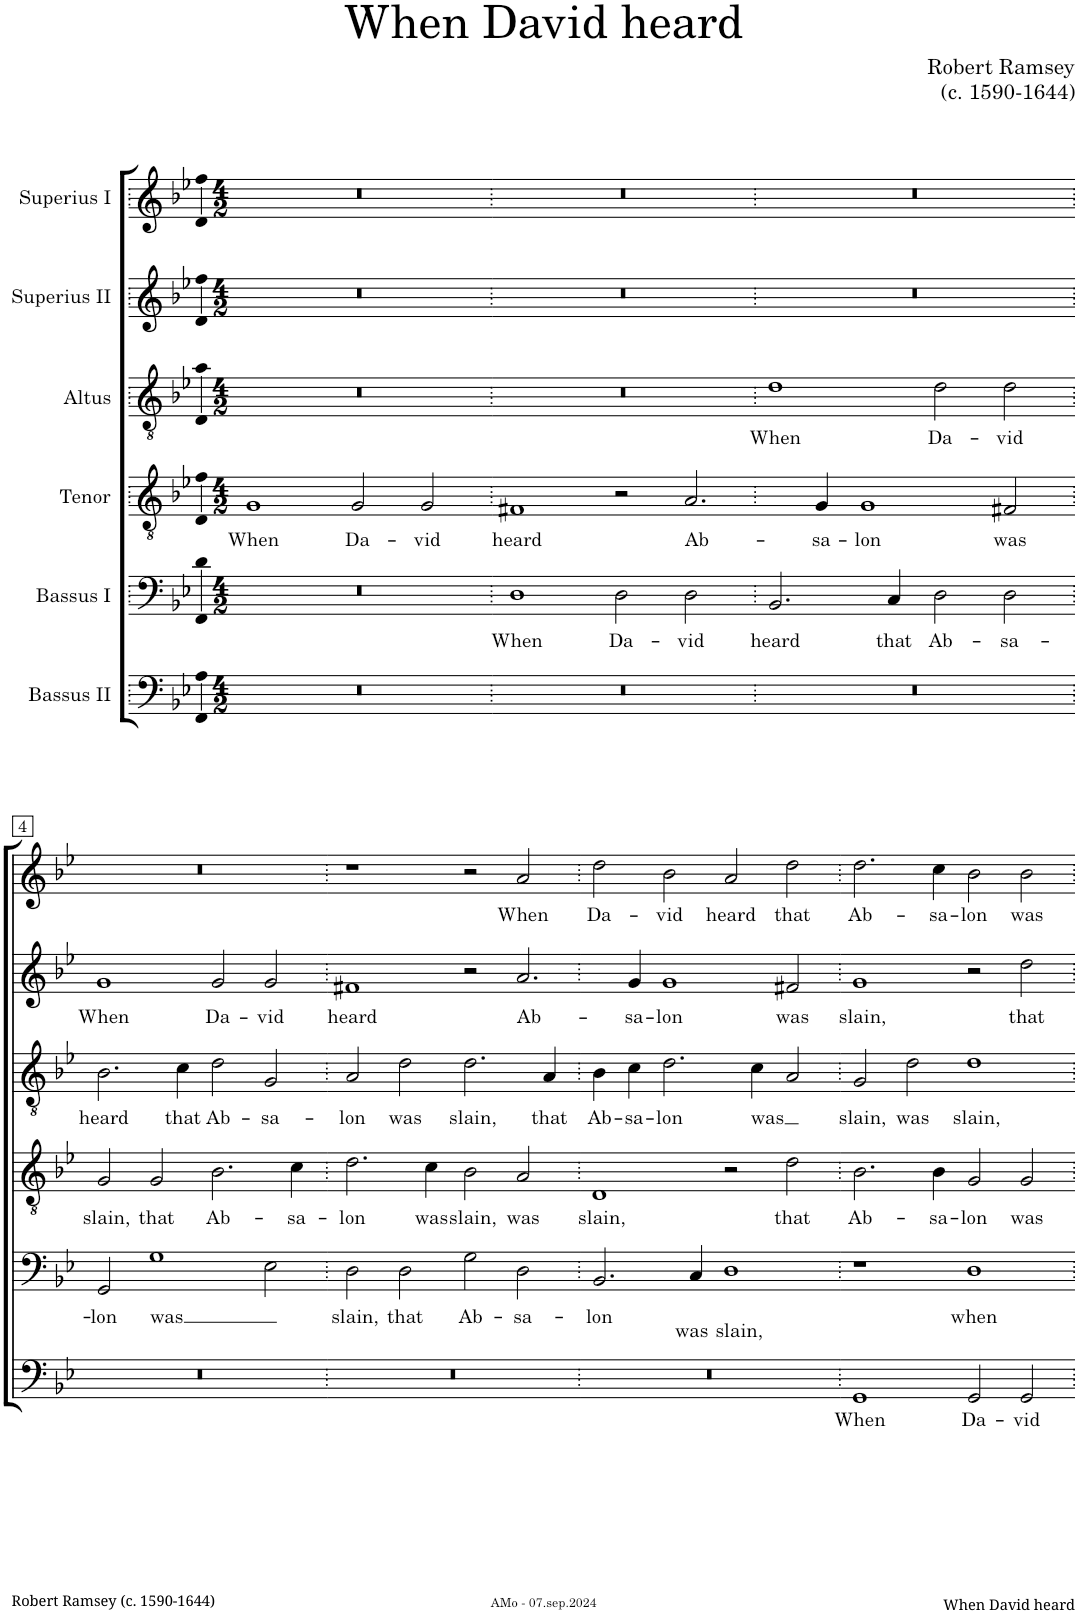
**kern	**text	**kern	**text	**kern	**text	**kern	**text	**kern	**text	**kern	**text
*part6	*part6	*part5	*part5	*part4	*part4	*part3	*part3	*part2	*part2	*part1	*part1
*staff6	*staff6	*staff5	*staff5	*staff4	*staff4	*staff3	*staff3	*staff2	*staff2	*staff1	*staff1
*I"Bassus II	*	*I"Bassus I	*	*I"Tenor	*	*I"Altus	*	*I"Superius II	*	*I"Superius I	*
*clefF4	*	*clefF4	*	*clefGv2	*	*clefGv2	*	*clefG2	*	*clefG2	*
*k[b-e-]	*	*k[b-e-]	*	*k[b-e-]	*	*k[b-e-]	*	*k[b-e-]	*	*k[b-e-]	*
*B-:	*	*B-:	*	*B-:	*	*B-:	*	*B-:	*	*B-:	*
*M4/2	*	*M4/2	*	*M4/2	*	*M4/2	*	*M4/2	*	*M4/2	*
=1	=1	=1	=1	=1	=1	=1	=1	=1	=1	=1	=1
!	!	!	!	!	!LO:LY:b	!	!	!	!	!	!
0r	.	0r	.	1G	When	0r	.	0r	.	0r	.
!	!	!	!	!	!LO:LY:b	!	!	!	!	!	!
.	.	.	.	2G/	Da-	.	.	.	.	.	.
!	!	!	!	!	!LO:LY:b	!	!	!	!	!	!
.	.	.	.	2G/	-vid	.	.	.	.	.	.
=2.	=2.	=2.	=2.	=2.	=2.	=2.	=2.	=2.	=2.	=2.	=2.
!	!	!	!LO:LY:b	!	!LO:LY:b	!	!	!	!	!	!
0r	.	1D	When	1F#X	heard	0r	.	0r	.	0r	.
!	!	!	!LO:LY:b	!	!	!	!	!	!	!	!
.	.	2D\	Da-	2r	.	.	.	.	.	.	.
!	!	!	!LO:LY:b	!LO:N:vis=2.	!LO:LY:b	!	!	!	!	!	!
.	.	2D\	-vid	[2A/	Ab-	.	.	.	.	.	.
=3.	=3.	=3.	=3.	=3.	=3.	=3.	=3.	=3.	=3.	=3.	=3.
!	!	!	!LO:LY:b	!	!	!	!LO:LY:b	!	!	!	!
0r	.	2.BB-/	heard	4A/]	.	1d	When	0r	.	0r	.
!	!	!	!	!	!LO:LY:b	!	!	!	!	!	!
.	.	.	.	4G/	-sa-	.	.	.	.	.	.
!	!	!	!	!	!LO:LY:b	!	!	!	!	!	!
.	.	.	.	1G	-lon	.	.	.	.	.	.
!	!	!	!LO:LY:b	!	!	!	!	!	!	!	!
.	.	4C/	that	.	.	.	.	.	.	.	.
!	!	!	!LO:LY:b	!	!	!	!LO:LY:b	!	!	!	!
.	.	2D\	Ab-	.	.	2d\	Da-	.	.	.	.
!	!	!	!LO:LY:b	!	!LO:LY:b	!	!LO:LY:b	!	!	!	!
.	.	2D\	-sa-	2F#X/	was	2d\	-vid	.	.	.	.
!!LO:LB:g=z
=4.	=4.	=4.	=4.	=4.	=4.	=4.	=4.	=4.	=4.	=4.	=4.
!	!	!	!LO:LY:b	!	!LO:LY:b	!	!LO:LY:b	!	!LO:LY:b	!	!
0r	.	2GG/	-lon	2G/	slain,	2.B-\	heard	1g	When	0r	.
!	!	!	!LO:LY:b	!	!LO:LY:b	!	!	!	!	!	!
.	.	1G	was	2G/	that	.	.	.	.	.	.
!	!	!	!	!	!	!	!LO:LY:b	!	!	!	!
.	.	.	.	.	.	4c\	that	.	.	.	.
!	!	!	!	!	!LO:LY:b	!	!LO:LY:b	!	!LO:LY:b	!	!
.	.	.	.	2.B-\	Ab-	2d\	Ab-	2g/	Da-	.	.
!	!	!	!	!	!	!	!LO:LY:b	!	!LO:LY:b	!	!
.	.	2E-\	.	.	.	2G/	-sa-	2g/	-vid	.	.
!	!	!	!	!	!LO:LY:b	!	!	!	!	!	!
.	.	.	.	4c\	-sa-	.	.	.	.	.	.
=5.	=5.	=5.	=5.	=5.	=5.	=5.	=5.	=5.	=5.	=5.	=5.
!	!	!	!LO:LY:b	!	!LO:LY:b	!	!LO:LY:b	!	!LO:LY:b	!	!
0r	.	2D\	slain,	2.d\	-lon	2A/	-lon	1f#X	heard	1r	.
!	!	!	!LO:LY:b	!	!	!	!LO:LY:b	!	!	!	!
.	.	2D\	that	.	.	2d\	was	.	.	.	.
!	!	!	!	!	!LO:LY:b	!	!	!	!	!	!
.	.	.	.	4c\	was	.	.	.	.	.	.
!	!	!	!LO:LY:b	!	!LO:LY:b	!	!LO:LY:b	!	!	!	!
.	.	2G\	Ab-	2B-\	slain,	2.d\	slain,	2r	.	2r	.
!	!	!	!LO:LY:b	!	!LO:LY:b	!	!	!LO:N:vis=2.	!LO:LY:b	!	!LO:LY:b
.	.	2D\	-sa-	2A/	was	.	.	[2a/	Ab-	2a/	When
!	!	!	!	!	!	!	!LO:LY:b	!	!	!	!
.	.	.	.	.	.	4A/	that	.	.	.	.
=6.	=6.	=6.	=6.	=6.	=6.	=6.	=6.	=6.	=6.	=6.	=6.
!	!	!	!LO:LY:b	!	!LO:LY:b	!	!LO:LY:b	!	!	!	!LO:LY:b
0r	.	2.BB-/	-lon	1D	slain,	4B-\	Ab-	4a/]	.	2dd\	Da-
!	!	!	!	!	!	!	!LO:LY:b	!	!LO:LY:b	!	!
.	.	.	.	.	.	4c\	-sa-	4g/	-sa-	.	.
!	!	!	!	!	!	!	!LO:LY:b	!	!LO:LY:b	!	!LO:LY:b
.	.	.	.	.	.	2.d\	-lon	1g	-lon	2b-\	-vid
!	!	!	!LO:LY:b	!	!	!	!	!	!	!	!
.	.	4C/	was	.	.	.	.	.	.	.	.
!	!	!	!LO:LY:b	!	!	!	!	!	!	!	!LO:LY:b
.	.	1D	slain,	2r	.	.	.	.	.	2a/	heard
!	!	!	!	!	!	!	!LO:LY:b	!	!	!	!
.	.	.	.	.	.	4c\	was	.	.	.	.
!	!	!	!	!	!LO:LY:b	!	!	!	!LO:LY:b	!	!LO:LY:b
.	.	.	.	2d\	that	2A/	.	2f#X/	was	2dd\	that
=7.	=7.	=7.	=7.	=7.	=7.	=7.	=7.	=7.	=7.	=7.	=7.
!	!LO:LY:b	!	!	!	!LO:LY:b	!	!LO:LY:b	!	!LO:LY:b	!	!LO:LY:b
1GG	When	1r	.	2.B-\	Ab-	2G/	slain,	1g	slain,	2.dd\	Ab-
!	!	!	!	!	!	!	!LO:LY:b	!	!	!	!
.	.	.	.	.	.	2d\	was	.	.	.	.
!	!	!	!	!	!LO:LY:b	!	!	!	!	!	!LO:LY:b
.	.	.	.	4B-\	-sa-	.	.	.	.	4cc\	-sa-
!	!LO:LY:b	!	!LO:LY:b	!	!LO:LY:b	!	!LO:LY:b	!	!	!	!LO:LY:b
2GG/	Da-	1D	when	2G/	-lon	1d	slain,	2r	.	2b-\	-lon
!	!LO:LY:b	!	!	!	!LO:LY:b	!	!	!	!LO:LY:b	!	!LO:LY:b
2GG/	-vid	.	.	2G/	was	.	.	2dd\	that	2b-\	was
=.	=.	=.	=.	=.	=.	=.	=.	=.	=.	=.	=.
*-	*-	*-	*-	*-	*-	*-	*-	*-	*-	*-	*-
